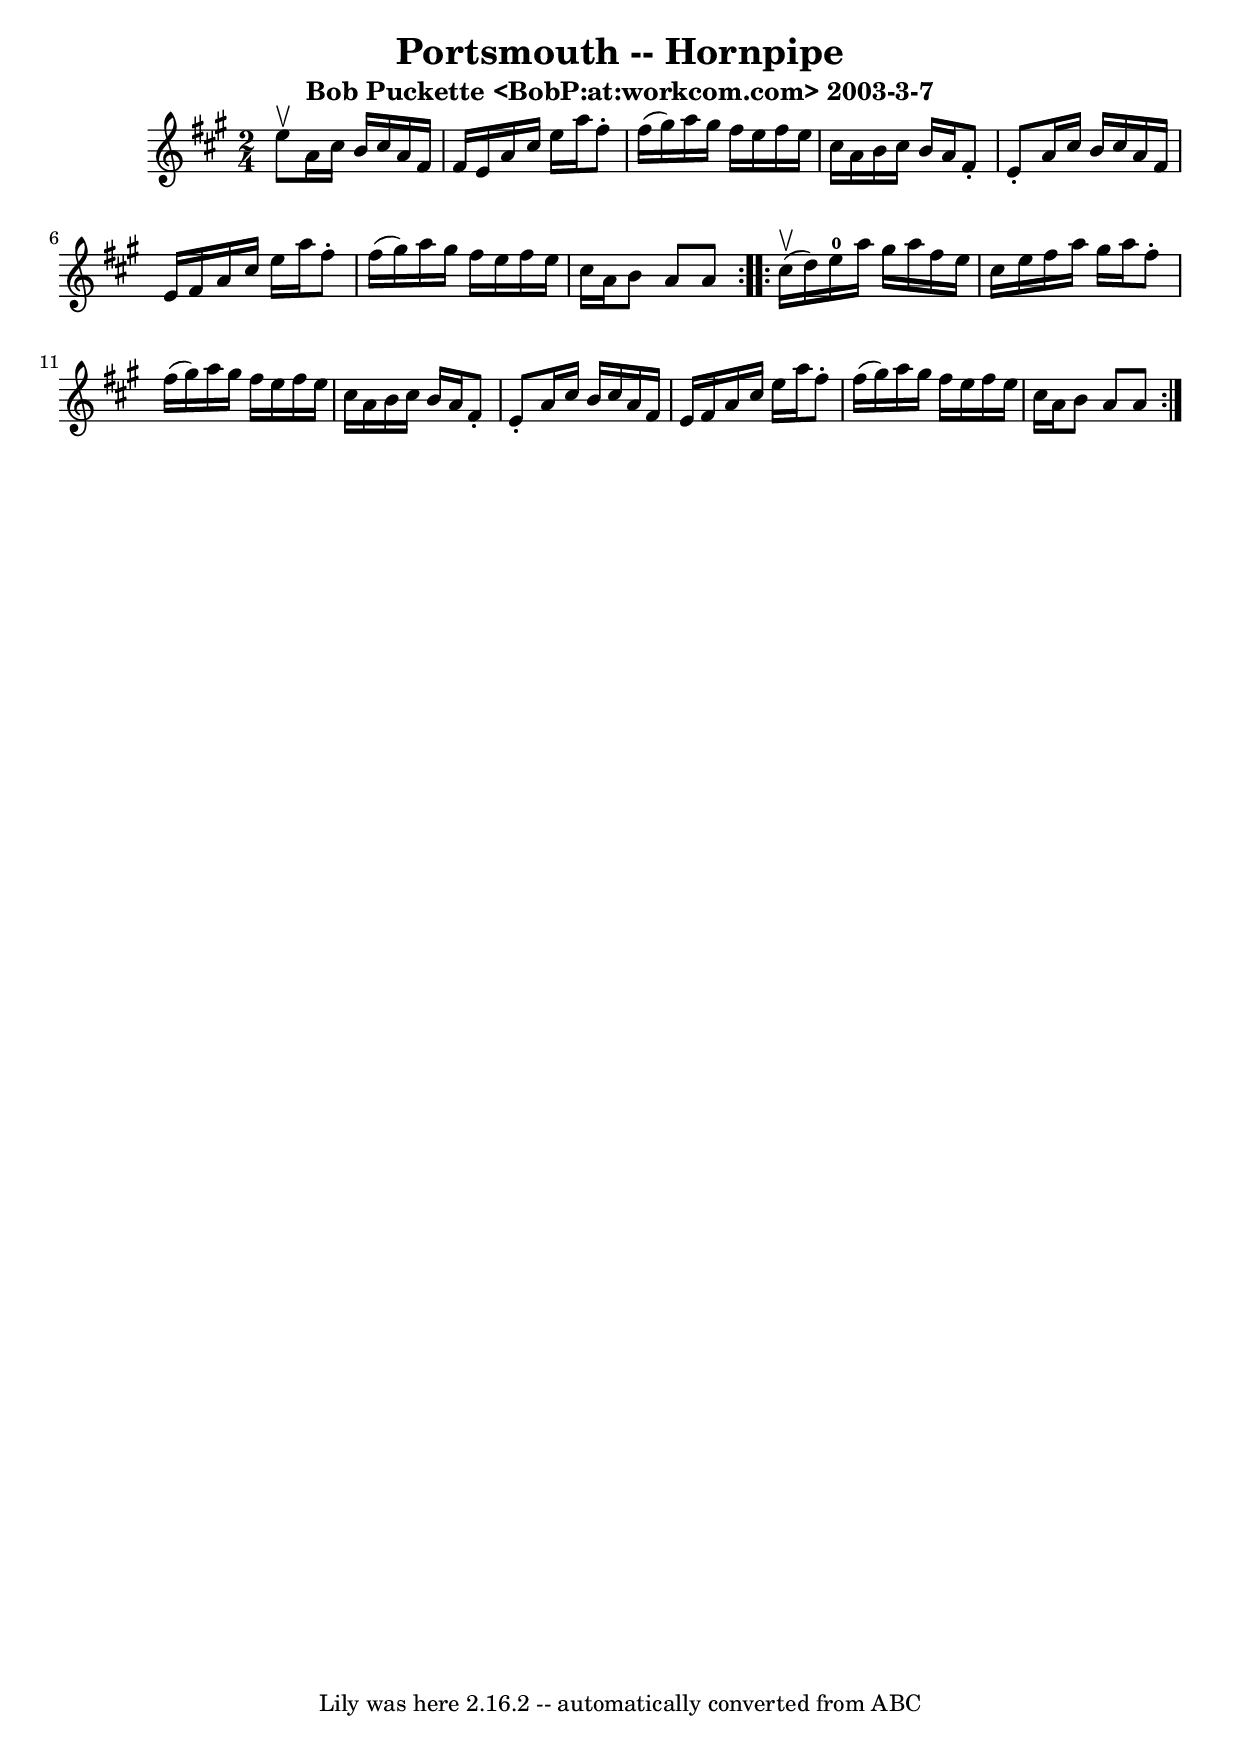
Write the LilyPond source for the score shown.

\version "2.16.2"
\include "Mammoth.ily"
\header {
  %% book = "Cole's 1000 Fiddle Tunes"
  crossRefNumber = "1"
  footnotes = ""
  subtitle = "Bob Puckette <BobP:at:workcom.com> 2003-3-7"
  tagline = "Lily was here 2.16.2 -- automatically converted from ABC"
  title = "Portsmouth -- Hornpipe"

}
voicedefault =  {



  \repeat volta 2 {

    \time 2/4 
    \key a \major
    e''8^\upbow |
    a'16 cis''16 b'16    
    cis''16 a'16 fis'16 fis'16 e'16  |
    a'16 cis''16    
    e''16 a''16 fis''8 -. fis''16 (gis''16) |
    a''16    
    gis''16 fis''16 e''16 fis''16 e''16 cis''16 a'16  |
    
    b'16 cis''16 b'16 a'16 fis'8 -. e'8 -. |
    a'16    
    cis''16 b'16 cis''16 a'16 fis'16 e'16 fis'16  |
    a'16 
    cis''16 e''16 a''16 fis''8 -. fis''16 (gis''16) |
    
    a''16 gis''16 fis''16 e''16 fis''16 e''16 cis''16 a'16  
    |
    b'8 a'8 a'8  
  }     
  \repeat volta 2 {
    cis''16 (^\upbow   
    d''16) |
    e''16-0 a''16 gis''16 a''16 fis''16 e''16 
    cis''16 e''16  |
    fis''16 a''16 gis''16 a''16 fis''8 
    -. fis''16 (gis''16) |
    a''16 gis''16 fis''16 e''16    
    fis''16 e''16 cis''16 a'16  |
    b'16 cis''16 b'16 a'16 
    fis'8 -. e'8 -. |
    a'16 cis''16 b'16 cis''16 a'16    
    fis'16 e'16 fis'16  |
    a'16 cis''16 e''16 a''16    
    fis''8 -. fis''16 (gis''16) |
    a''16 gis''16 fis''16    
    e''16 fis''16 e''16 cis''16 a'16  |
    b'8 a'8 a'8  
  }   

}

\score{
  <<

    \context Staff="default"
    {
      \voicedefault 
      
    }

  >>
  \layout {
    
  }
  \midi {
  }

}
